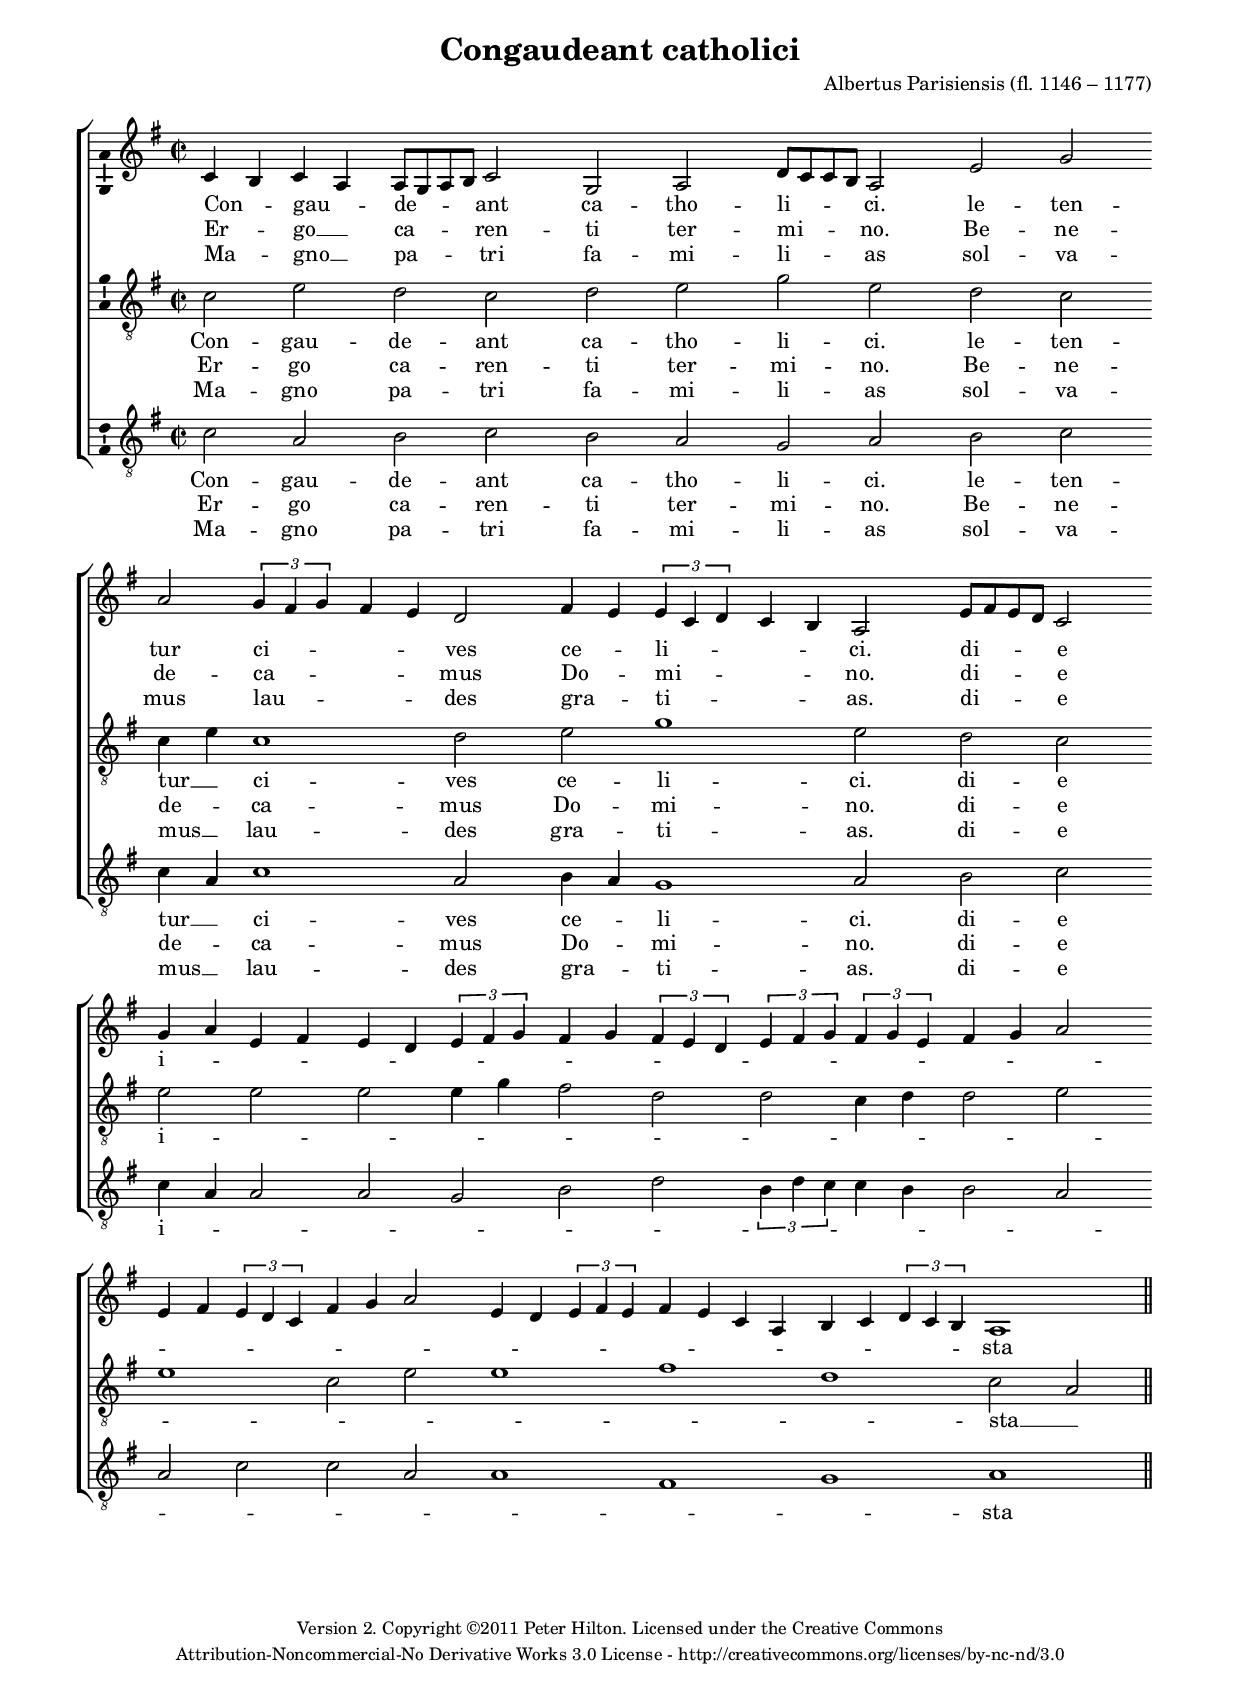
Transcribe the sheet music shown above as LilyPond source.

\version "2.14.2"

\header {
	title = "Congaudeant catholici"
	composer = \markup \column \right-align { "Albertus Parisiensis (fl. 1146 – 1177)" }
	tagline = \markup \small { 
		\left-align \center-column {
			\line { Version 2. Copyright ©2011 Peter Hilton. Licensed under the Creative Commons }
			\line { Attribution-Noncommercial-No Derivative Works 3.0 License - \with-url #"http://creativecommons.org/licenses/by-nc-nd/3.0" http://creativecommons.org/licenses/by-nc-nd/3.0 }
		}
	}
}

global = { 
	\key e \minor
	\time 2/2
	\tempo 2 = 55
	\set Staff.midiInstrument = "choir aahs"
	#(set-global-staff-size 17)
	#(set-accidental-style 'forget)
}

\paper {
	annotate-spacing = ##f
	top-margin = 10\mm
	bottom-margin = 10\mm
	left-margin = 15\mm
	right-margin = 15\mm
	system-system-spacing #'padding = #2
	ragged-last-bottom=##t
}

showBarLine = { \once \override Score.BarLine #'transparent = ##f }

cantus = \new Voice	{
	\relative c { 
		f4 e f d d8 c d e f2 c d g8 f f e d2 a' c d \times 2/3 { c4 b c } b a g2 b4 a
		\times 2/3 { a f g } f e d2 a'8 b a g f2 c'4 d a b a g \times 2/3 { a b c } b c \times 2/3 { b a g } \times 2/3 { a b c }
		\times 2/3 { b c a } b c d2 a4 b \times 2/3 { a g f } b c d2 a4 g \times 2/3 { a b a } b a f d e f \times 2/3 { g f e } d1
		\showBarLine \bar "||"
	}
	\addlyrics {
		Con -- _ gau -- _ de -- _ _ _ ant ca -- tho -- li -- _ _ _ ci. le -- ten -- tur ci -- _ _ _ _ ves ce -- _
		li -- _ _ _ _ ci. di -- _ _ _ e i -- _ _ _ _ _ _ _ _ _ _ _ _ _ _ _ _
		 _ _ _ _ _ _ _ _ _ _ _ _ _ _ _ _ _ _ _ _ _ _ _ _ _ _ _ _ sta
	}
	\addlyrics {
		Er -- _ go __ _ ca -- _ _ _ ren -- ti ter -- mi -- _ _ _ no. Be -- ne -- de -- ca -- _ _ _ _ mus Do -- _
		mi -- _ _ _ _ no. di -- _ _ _ e
	}
	\addlyrics {
		Ma -- _ gno __ _ pa -- _ _ _ tri fa -- mi -- li -- _ _ _ as sol -- va -- mus lau -- _ _ _ _ des gra -- _
		ti -- _ _ _ _ as. di -- _ _ _ e
	}
}

altus = \new Voice {
	\relative c { 
		\clef "treble_8"
		f2 a g f g a c a g f f4 a f1 g2 a
		c1 a2 g f a a a a4 c b2 g g
		f4 g g2 a a1 f2 a a1 b g f2 d
	}
	\addlyrics {
		Con -- gau -- de -- ant ca -- tho -- li -- ci. le -- ten -- tur __ _ ci -- ves ce --
		li -- ci. di -- e i -- _ _ _ _ _ _ _ _ _ _ _ _ _ _ _ _ _ sta __ _
	}
	\addlyrics {
		Er -- go ca -- ren -- ti ter -- mi -- no. Be -- ne -- de -- _ ca -- mus Do --
		mi -- no. di -- e
	}
	\addlyrics {
		Ma -- gno pa -- tri fa -- mi -- li -- as sol -- va -- mus __ _ lau -- des gra --
		ti -- as. di -- e
	}
}

tenor = \new Voice {
	\relative c { 
		\clef "treble_8"
		f2 d e f e d c d e f f4 d f1 d2 e4 d
		c1 d2 e f f4 d d2 d c e g \times 2/3 { e4 g f }
		f e e2 d d f f d d1 b c d
	}
	\addlyrics {
		Con -- gau -- de -- ant ca -- tho -- li -- ci. le -- ten -- tur __ _ ci -- ves ce -- _
		li -- ci. di -- e i -- _ _ _ _ _ _ _ _ _ _ _ _ _ _ _ _ _ _ _ _ sta
	}
	\addlyrics {
		Er -- go ca -- ren -- ti ter -- mi -- no. Be -- ne -- de -- _ ca -- mus Do -- _
		mi -- no. di -- e
	}
	\addlyrics {
		Ma -- gno pa -- tri fa -- mi -- li -- as sol -- va -- mus __ _ lau -- des gra -- _
		ti -- as. di -- e
	}
}

\score {
	<<
		\new ChoirStaff
	  	<< 
			\set Score.proportionalNotationDuration = #(ly:make-moment 1 8)
			\override Score.MetronomeMark #'transparent = ##t
			\new Staff << \global \transpose f c' { \cantus } >> 
			\new Staff << \global \transpose f c' { \altus } >> 
			\new Staff << \global \transpose f c' { \tenor } >> 
		>> 
	>>
	\layout {
		indent = #0
		\context { 
			\Score
			\override BarLine #'transparent = ##t
			\override BarNumber #'transparent = ##t
		} 
		\context { 
			\Voice 
			\consists "Ambitus_engraver" 
			\override NoteHead #'style = #'baroque
		} 
		\context {
			\Score
        }
	}
}
